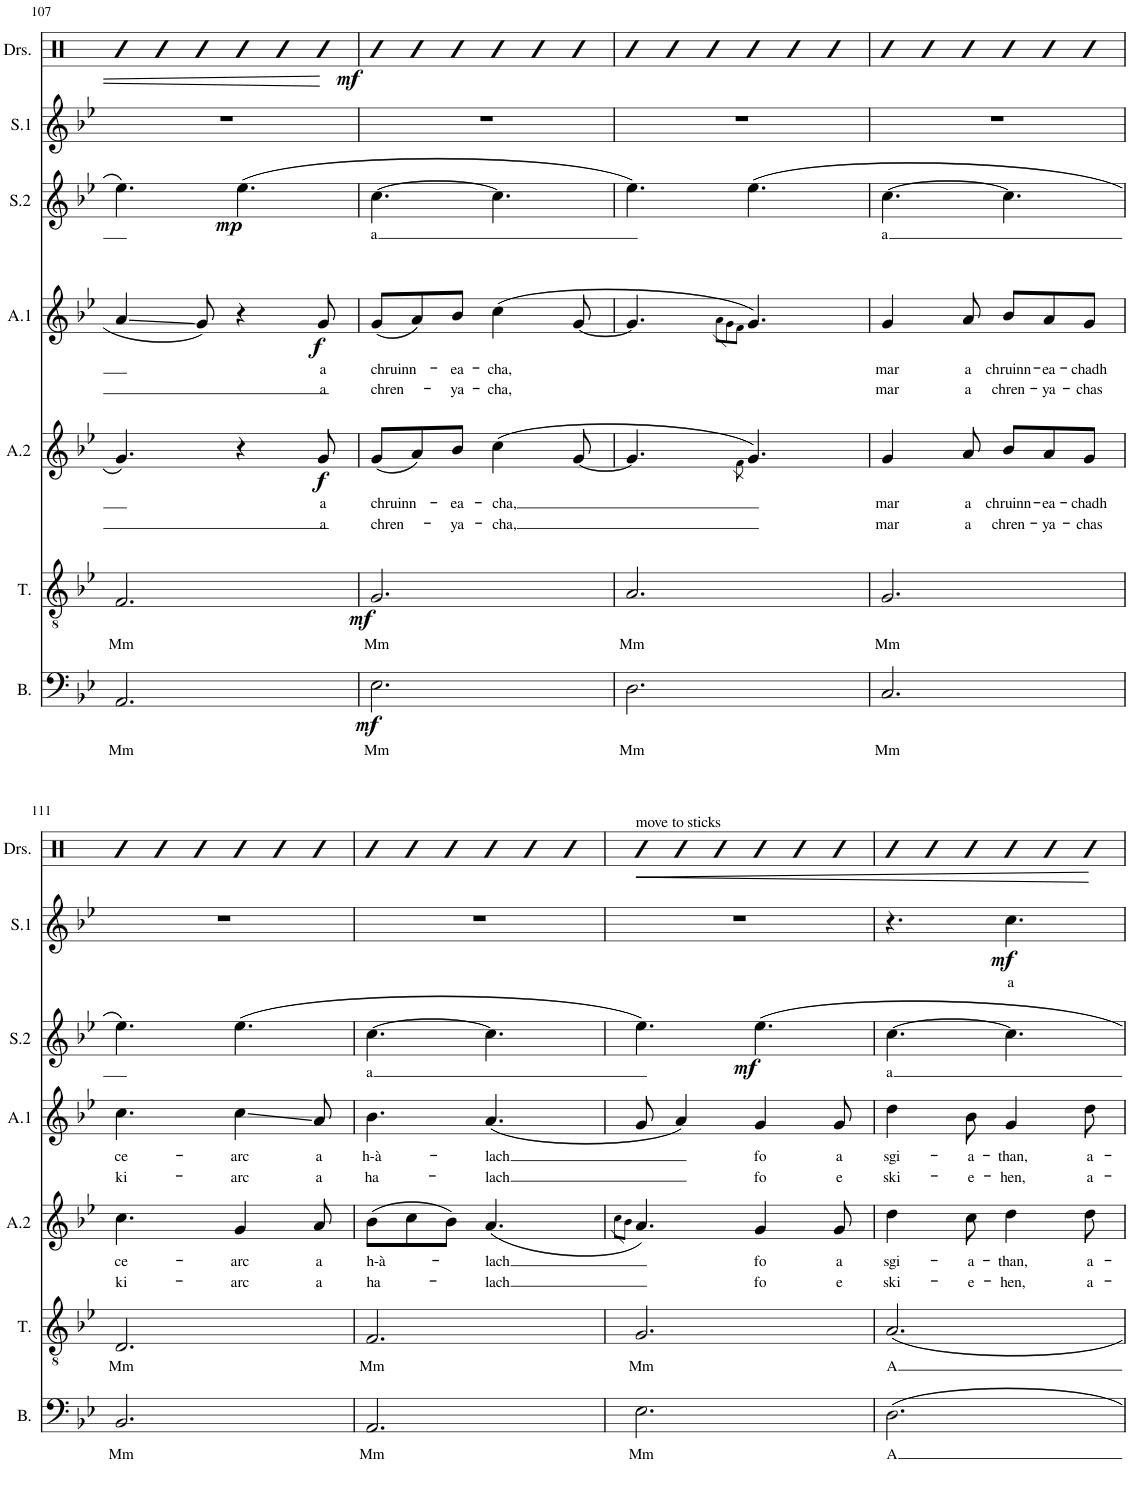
**kern	**text	**dynam	**kern	**text	**dynam	**kern	**text	**text	**dynam	**kern	**text	**text	**dynam	**kern	**text	**dynam	**kern	**text	**dynam	**kern	**dynam
*part7	*part7	*part7	*part6	*part6	*part6	*part5	*part5	*part5	*part5	*part4	*part4	*part4	*part4	*part3	*part3	*part3	*part2	*part2	*part2	*part1	*part1
*staff7	*staff7	*staff7	*staff6	*staff6	*staff6	*staff5	*staff5	*staff5	*staff5	*staff4	*staff4	*staff4	*staff4	*staff3	*staff3	*staff3	*staff2	*staff2	*staff2	*staff1	*staff1
*I"Bass	*	*	*I"Tenor	*	*	*I"2nd Altos	*	*	*	*I"1st Altos	*	*	*	*I"2nd Sopranos	*	*	*I"1st Sopranos	*	*	*I"Drumset	*
*I'B.	*	*	*I'T.	*	*	*I'A.2	*	*	*	*I'A.1	*	*	*	*I'S.2	*	*	*I'S.1	*	*	*I'Drs.	*
!!LO:PB:g=z
*clefF4	*	*	*clefGv2	*	*	*clefG2	*	*	*	*clefG2	*	*	*	*clefG2	*	*	*clefG2	*	*	*clefX	*
*k[b-e-]	*	*	*k[b-e-]	*	*	*k[b-e-]	*	*	*	*k[b-e-]	*	*	*	*k[b-e-]	*	*	*k[b-e-]	*	*	*k[]	*
*M6/8	*	*	*M6/8	*	*	*M6/8	*	*	*	*M6/8	*	*	*	*M6/8	*	*	*M6/8	*	*	*M6/8	*
=107	=107	=107	=107	=107	=107	=107	=107	=107	=107	=107	=107	=107	=107	=107	=107	=107	=107	=107	=107	=107	=107
!	!LO:LY:b	!	!	!LO:LY:b	!	!	!	!	!	!	!	!	!	!	!	!	!	!	!	!	!
2.AA/	Mm	.	2.F/	Mm	.	4.g/	.	.	.	4a/	.	.	.	4.ee-\	.	.	2.r	.	.	8RL	.
.	.	.	.	.	.	.	.	.	.	.	.	.	.	.	.	.	.	.	.	8R	.
.	.	.	.	.	.	.	.	.	.	8g/	.	.	.	.	.	.	.	.	.	8RJ	.
!	!	!	!	!	!	!	!	!	!	!	!	!	!	!	!	!LO:DY:b	!	!	!	!	!
.	.	.	.	.	.	4r	.	.	.	4r	.	.	.	(4.ee-\	.	mp	.	.	.	8RL	.
.	.	.	.	.	.	.	.	.	.	.	.	.	.	.	.	.	.	.	.	8R	.
!	!	!	!	!	!	!	!LO:LY:b	!LO:LY:b	!LO:DY:b	!	!LO:LY:b	!LO:LY:b	!LO:DY:b	!	!	!	!	!	!	!	!
.	.	.	.	.	.	8g/	a	a	f	8g/	a	a	f	.	.	.	.	.	.	8RJ	.
=108	=108	=108	=108	=108	=108	=108	=108	=108	=108	=108	=108	=108	=108	=108	=108	=108	=108	=108	=108	=108	=108
!	!LO:LY:b	!LO:DY:b	!	!LO:LY:b	!LO:DY:b	!	!LO:LY:b	!LO:LY:b	!	!	!LO:LY:b	!LO:LY:b	!	!	!LO:LY:b	!	!	!	!	!	!LO:DY:b
2.E-\	Mm	mf	2.G/	Mm	mf	(8g/L	chruinn-	chren-	.	(8g/L	chruinn-	chren-	.	[4.cc\	a	.	2.r	.	.	8RL	mf
.	.	.	.	.	.	8a/)	.	.	.	8a/)	.	.	.	.	.	.	.	.	.	8R	.
!	!	!	!	!	!	!	!LO:LY:b	!LO:LY:b	!	!	!LO:LY:b	!LO:LY:b	!	!	!	!	!	!	!	!	!
.	.	.	.	.	.	8b-/J	-ea-	-ya-	.	8b-/J	-ea-	-ya-	.	.	.	.	.	.	.	8RJ	.
!	!	!	!	!	!	!	!LO:LY:b	!LO:LY:b	!	!	!LO:LY:b	!LO:LY:b	!	!	!	!	!	!	!	!	!
.	.	.	.	.	.	(4cc\	-cha,	-cha,	.	(4cc\	-cha,	-cha,	.	4.cc\]	.	.	.	.	.	8RL	.
.	.	.	.	.	.	.	.	.	.	.	.	.	.	.	.	.	.	.	.	8R	.
.	.	.	.	.	.	[8g/	.	.	.	[8g/	.	.	.	.	.	.	.	.	.	8RJ	.
=109	=109	=109	=109	=109	=109	=109	=109	=109	=109	=109	=109	=109	=109	=109	=109	=109	=109	=109	=109	=109	=109
!	!LO:LY:b	!	!	!LO:LY:b	!	!	!	!	!	!	!	!	!	!	!	!	!	!	!	!	!
2.D\	Mm	.	2.A/	Mm	.	4.g/]	.	.	.	4.g/]	.	.	.	4.ee-\)	.	.	2.r	.	.	8RL	.
.	.	.	.	.	.	.	.	.	.	.	.	.	.	.	.	.	.	.	.	8R	.
.	.	.	.	.	.	.	.	.	.	.	.	.	.	.	.	.	.	.	.	8RJ	.
.	.	.	.	.	.	.	.	.	.	8qa\L	.	.	.	.	.	.	.	.	.	.	.
.	.	.	.	.	.	.	.	.	.	8qg\	.	.	.	.	.	.	.	.	.	.	.
.	.	.	.	.	.	8qf\	.	.	.	8qf\J	.	.	.	.	.	.	.	.	.	.	.
.	.	.	.	.	.	4.g/)	.	.	.	4.g/)	.	.	.	(4.ee-\	.	.	.	.	.	8RL	.
.	.	.	.	.	.	.	.	.	.	.	.	.	.	.	.	.	.	.	.	8R	.
.	.	.	.	.	.	.	.	.	.	.	.	.	.	.	.	.	.	.	.	8RJ	.
=110	=110	=110	=110	=110	=110	=110	=110	=110	=110	=110	=110	=110	=110	=110	=110	=110	=110	=110	=110	=110	=110
!	!LO:LY:b	!	!	!LO:LY:b	!	!	!LO:LY:b	!LO:LY:b	!	!	!LO:LY:b	!LO:LY:b	!	!	!LO:LY:b	!	!	!	!	!	!
2.C/	Mm	.	2.G/	Mm	.	4g/	mar	mar	.	4g/	mar	mar	.	[4.cc\	a	.	2.r	.	.	8RL	.
.	.	.	.	.	.	.	.	.	.	.	.	.	.	.	.	.	.	.	.	8R	.
!	!	!	!	!	!	!	!LO:LY:b	!LO:LY:b	!	!	!LO:LY:b	!LO:LY:b	!	!	!	!	!	!	!	!	!
.	.	.	.	.	.	8a/	a	a	.	8a/	a	a	.	.	.	.	.	.	.	8RJ	.
!	!	!	!	!	!	!	!LO:LY:b	!LO:LY:b	!	!	!LO:LY:b	!LO:LY:b	!	!	!	!	!	!	!	!	!
.	.	.	.	.	.	8b-/L	chruinn-	chren-	.	8b-/L	chruinn-	chren-	.	4.cc\]	.	.	.	.	.	8RL	.
!	!	!	!	!	!	!	!LO:LY:b	!LO:LY:b	!	!	!LO:LY:b	!LO:LY:b	!	!	!	!	!	!	!	!	!
.	.	.	.	.	.	8a/	-ea-	-ya-	.	8a/	-ea-	-ya-	.	.	.	.	.	.	.	8R	.
!	!	!	!	!	!	!	!LO:LY:b	!LO:LY:b	!	!	!LO:LY:b	!LO:LY:b	!	!	!	!	!	!	!	!	!
.	.	.	.	.	.	8g/J	-chadh	-chas	.	8g/J	-chadh	-chas	.	.	.	.	.	.	.	8RJ	.
!!LO:LB:g=z
=111	=111	=111	=111	=111	=111	=111	=111	=111	=111	=111	=111	=111	=111	=111	=111	=111	=111	=111	=111	=111	=111
!	!LO:LY:b	!	!	!LO:LY:b	!	!	!LO:LY:b	!LO:LY:b	!	!	!LO:LY:b	!LO:LY:b	!	!	!	!	!	!	!	!	!
2.BB-/	Mm	.	2.D/	Mm	.	4.cc\	ce-	ki-	.	4.cc\	ce-	ki-	.	4.ee-\)	.	.	2.r	.	.	8RL	.
.	.	.	.	.	.	.	.	.	.	.	.	.	.	.	.	.	.	.	.	8R	.
.	.	.	.	.	.	.	.	.	.	.	.	.	.	.	.	.	.	.	.	8RJ	.
!	!	!	!	!	!	!	!LO:LY:b	!LO:LY:b	!	!	!LO:LY:b	!LO:LY:b	!	!	!	!	!	!	!	!	!
.	.	.	.	.	.	4g/	-arc	-arc	.	4cc\	-arc	-arc	.	(4.ee-\	.	.	.	.	.	8RL	.
.	.	.	.	.	.	.	.	.	.	.	.	.	.	.	.	.	.	.	.	8R	.
!	!	!	!	!	!	!	!LO:LY:b	!LO:LY:b	!	!	!LO:LY:b	!LO:LY:b	!	!	!	!	!	!	!	!	!
.	.	.	.	.	.	8a/	a	a	.	8a/	a	a	.	.	.	.	.	.	.	8RJ	.
=112	=112	=112	=112	=112	=112	=112	=112	=112	=112	=112	=112	=112	=112	=112	=112	=112	=112	=112	=112	=112	=112
!	!LO:LY:b	!	!	!LO:LY:b	!	!	!LO:LY:b	!LO:LY:b	!	!	!LO:LY:b	!LO:LY:b	!	!	!LO:LY:b	!	!	!	!	!	!
2.AA/	Mm	.	2.F/	Mm	.	(8b-\L	h-à-	ha-	.	4.b-\	h-à-	ha-	.	[4.cc\	a	.	2.r	.	.	8RL	.
.	.	.	.	.	.	8cc\	.	.	.	.	.	.	.	.	.	.	.	.	.	8R	.
.	.	.	.	.	.	8b-\J)	.	.	.	.	.	.	.	.	.	.	.	.	.	8RJ	.
!	!	!	!	!	!	!	!LO:LY:b	!LO:LY:b	!	!	!LO:LY:b	!LO:LY:b	!	!	!	!	!	!	!	!	!
.	.	.	.	.	.	(4.a/	-lach	-lach	.	(4.a/	-lach	-lach	.	4.cc\]	.	.	.	.	.	8RL	.
.	.	.	.	.	.	.	.	.	.	.	.	.	.	.	.	.	.	.	.	8R	.
.	.	.	.	.	.	.	.	.	.	.	.	.	.	.	.	.	.	.	.	8RJ	.
=113	=113	=113	=113	=113	=113	=113	=113	=113	=113	=113	=113	=113	=113	=113	=113	=113	=113	=113	=113	=113	=113
.	.	.	.	.	.	8qcc\L	.	.	.	.	.	.	.	.	.	.	.	.	.	.	.
.	.	.	.	.	.	8qb-\J	.	.	.	.	.	.	.	.	.	.	.	.	.	.	.
!	!	!	!	!	!	!	!	!	!	!	!	!	!	!	!	!	!	!	!	!LO:TX:a:t=move to sticks	!
!	!LO:LY:b	!	!	!LO:LY:b	!	!	!	!	!	!	!	!	!	!	!	!	!	!	!	!	!LO:HP:b
2.E-\	Mm	.	2.G/	Mm	.	4.a/)	.	.	.	8g/	.	.	.	4.ee-\)	.	.	2.r	.	.	8RL	<
.	.	.	.	.	.	.	.	.	.	4a/)	.	.	.	.	.	.	.	.	.	8R	.
.	.	.	.	.	.	.	.	.	.	.	.	.	.	.	.	.	.	.	.	8RJ	.
!	!	!	!	!	!	!	!LO:LY:b	!LO:LY:b	!	!	!LO:LY:b	!LO:LY:b	!	!	!	!LO:DY:b	!	!	!	!	!
.	.	.	.	.	.	4g/	fo	fo	.	4g/	fo	fo	.	4.ee-\	.	mf	.	.	.	8RL	.
.	.	.	.	.	.	.	.	.	.	.	.	.	.	.	.	.	.	.	.	8R	.
!	!	!	!	!	!	!	!LO:LY:b	!LO:LY:b	!	!	!LO:LY:b	!LO:LY:b	!	!	!	!	!	!	!	!	!
.	.	.	.	.	.	8g/	a	e	.	8g/	a	e	.	.	.	.	.	.	.	8RJ	.
.	.	.	.	.	.	.	.	.	.	.	.	.	.	.	.	.	.	.	.	.	[
=114	=114	=114	=114	=114	=114	=114	=114	=114	=114	=114	=114	=114	=114	=114	=114	=114	=114	=114	=114	=114	=114
!	!LO:LY:b	!	!	!LO:LY:b	!	!	!LO:LY:b	!LO:LY:b	!	!	!LO:LY:b	!LO:LY:b	!	!	!LO:LY:b	!	!	!	!	!	!
2.D\	A	.	2.A/	A	.	4dd\	sgi-	ski-	.	4dd\	sgi-	ski-	.	[4.cc\	a	.	4.r	.	.	8RL	.
.	.	.	.	.	.	.	.	.	.	.	.	.	.	.	.	.	.	.	.	8R	.
!	!	!	!	!	!	!	!LO:LY:b	!LO:LY:b	!	!	!LO:LY:b	!LO:LY:b	!	!	!	!	!	!	!	!	!
.	.	.	.	.	.	8cc\	a-	-e-	.	8b-\	a-	-e-	.	.	.	.	.	.	.	8RJ	.
!	!	!	!	!	!	!	!LO:LY:b	!LO:LY:b	!	!	!LO:LY:b	!LO:LY:b	!	!	!	!	!	!LO:LY:b	!LO:DY:b	!	!
.	.	.	.	.	.	4dd\	-than,	-hen,	.	4g/	-than,	-hen,	.	4.cc\]	.	.	4.cc\	a	mf	8RL	.
.	.	.	.	.	.	.	.	.	.	.	.	.	.	.	.	.	.	.	.	8R	.
!	!	!	!	!	!	!	!LO:LY:b	!LO:LY:b	!	!	!LO:LY:b	!LO:LY:b	!	!	!	!	!	!	!	!	!
.	.	.	.	.	.	8dd\	a-	a-	.	8dd\	a-	a-	.	.	.	.	.	.	.	8RJ	.
=	=	=	=	=	=	=	=	=	=	=	=	=	=	=	=	=	=	=	=	=	=
*-	*-	*-	*-	*-	*-	*-	*-	*-	*-	*-	*-	*-	*-	*-	*-	*-	*-	*-	*-	*-	*-
